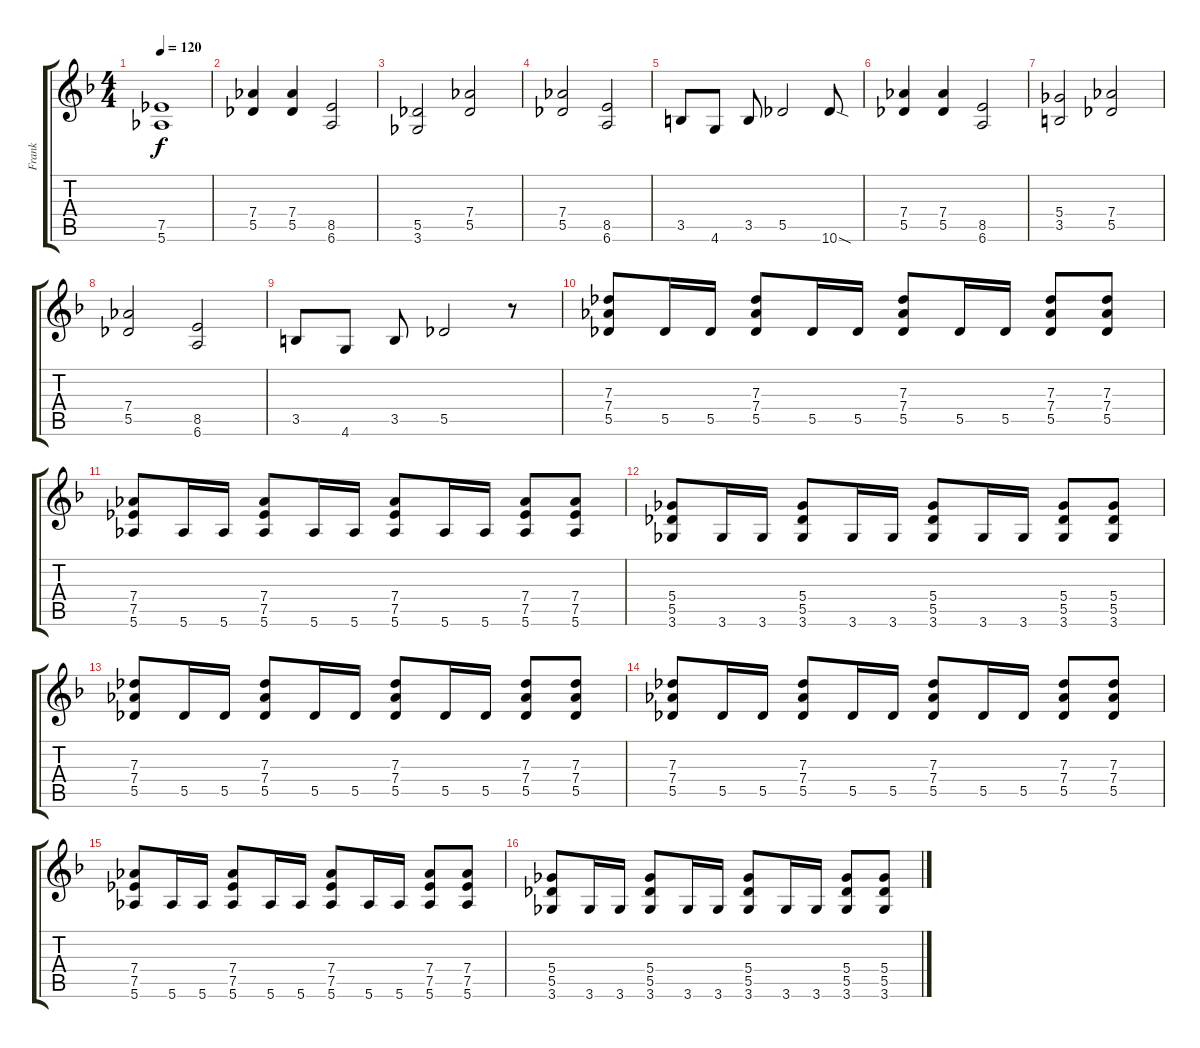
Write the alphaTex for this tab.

\track ("Frank" "Frank") {instrument distortionguitar}
\staff {score tabs}
\tuning (Eb4 Bb3 Gb3 Db3 Ab2 Eb2) {hide}
\ts (4 4)
\tempo 120
\clef g2
\ks dminor
(7.5{t} 5.6{t}).1{dy f} |
(7.4 5.5).4 (7.4 5.5).4 (8.5 6.6).2 |
(5.5 3.6).2 (7.4 5.5).2 |
(7.4 5.5).2 (8.5 6.6).2 |
3.5.8 4.6.8 3.5.8 5.5.2 10.6{sod}.8 |
(7.4 5.5).4 (7.4 5.5).4 (8.5 6.6).2 |
(5.4 3.5).2 (7.4 5.5).2 |
(7.4 5.5).2 (8.5 6.6).2 |
3.5.8 4.6.8 3.5.8 5.5.2 r.8 |
(7.3 7.4 5.5).8 5.5.16 5.5.16 (7.3 7.4 5.5).8 5.5.16 5.5.16 (7.3 7.4 5.5).8 5.5.16 5.5.16 (7.3 7.4 5.5).8 (7.3 7.4 5.5).8 |
(7.4 7.5 5.6).8 5.6.16 5.6.16 (7.4 7.5 5.6).8 5.6.16 5.6.16 (7.4 7.5 5.6).8 5.6.16 5.6.16 (7.4 7.5 5.6).8 (7.4 7.5 5.6).8 |
(5.4 5.5 3.6).8 3.6.16 3.6.16 (5.4 5.5 3.6).8 3.6.16 3.6.16 (5.4 5.5 3.6).8 3.6.16 3.6.16 (5.4 5.5 3.6).8 (5.4 5.5 3.6).8 |
(7.3 7.4 5.5).8 5.5.16 5.5.16 (7.3 7.4 5.5).8 5.5.16 5.5.16 (7.3 7.4 5.5).8 5.5.16 5.5.16 (7.3 7.4 5.5).8 (7.3 7.4 5.5).8 |
(7.3 7.4 5.5).8 5.5.16 5.5.16 (7.3 7.4 5.5).8 5.5.16 5.5.16 (7.3 7.4 5.5).8 5.5.16 5.5.16 (7.3 7.4 5.5).8 (7.3 7.4 5.5).8 |
(7.4 7.5 5.6).8 5.6.16 5.6.16 (7.4 7.5 5.6).8 5.6.16 5.6.16 (7.4 7.5 5.6).8 5.6.16 5.6.16 (7.4 7.5 5.6).8 (7.4 7.5 5.6).8 |
(5.4 5.5 3.6).8 3.6.16 3.6.16 (5.4 5.5 3.6).8 3.6.16 3.6.16 (5.4 5.5 3.6).8 3.6.16 3.6.16 (5.4 5.5 3.6).8 (5.4 5.5 3.6).8
